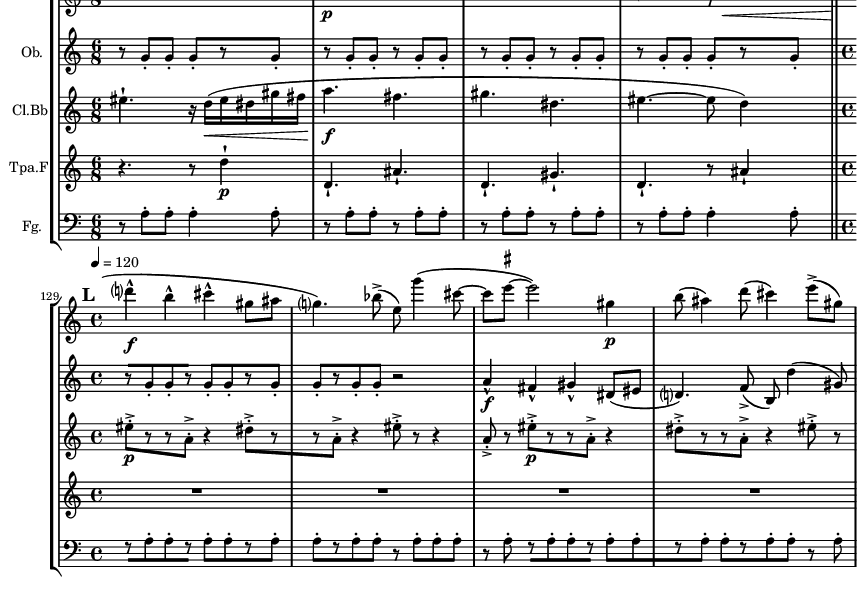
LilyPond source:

\version "2.10.33"

\include "../config/lib.ly"

#(set-global-staff-size 12.5)

global = {
  \time 6/8
  \set Score.currentBarNumber = #125
  \bar ""
  \bracketUp
  \override Staff.TimeSignature #'style = #'()
  \set Score.markFormatter = #format-mark-box-letters
  \override Score.MetronomeMark #'padding = #6
  s1*6/8*4
  \bar "||"
  \mark #11
  \time 4/4
  \tempo 4=120
  s1*4
}

flauta = {
  \relative c''' {
    bes4.~( bes8 c4
    a2.~\p
    a2.) 
    r4. r16 a16\<( c bes dis cis
    %% seção BBA
    d?4-^\f b-^ cis-^ gis8( ais
    g?4.)
    %% (rotacionar #s(5 3 4 1 2 0) 3) com expansão de intervalos
    bes8->( e,8) g'4( cis,8~
    cis e8~\tris e2)
    %% (rotacionar (retrogradar #s(5 3 4 1 2 0) 5))
    gis,4\p
    b8( ais4) d8( cis4)
    %% (rotacionar (retrogradar #s(5 3 4 1 2 0) 4))
    e8->( gis,)
  }
}

oboe = {
  \relative c'' {
    r8 g-. g-. g-.[ r g-.]
    r g-. g-. r g-. g-.
    r g-. g-. r g-. g-.
    r g-. g-. g-.[ r g-.]
    %% seção BBA
    r8[ g-. g-. r] g-.[ g-. r g-.]
    g8-.[ r g-. g-.] r2
    %% sujeito do fugato transposto a quinta
    \transpose d a' {
      \relative {
        %% #s(5 3 4 1 2 0)
        d4-^\f b-^ cis-^ gis8( ais
        g?4.)
        %% (rotacionar #s(5 3 4 1 2 0) 3) com expansão de intervalos
        bes8->( e,8) g'4( cis,8~)
      }
    }
  }
}

clarinete = {
  \relative c'' {
    dis4.\st r16 c16\<( dis cis fis e
    g4.~\f e
    fis4. cis4.
    dis4.~ dis8 c4)
    %% seção BBA
    dis8-.->\p[ r8 r g,-.->] r4 cis8-.->[ r r g-.->] r4 dis'8-.-> r r4 g,8-.-> r
    dis'8-.->\p[ r8 r g,-.->] r4 cis8-.->[ r r g-.->] r4 dis'8-.-> r
  }
}

trompa = {
  \relative c'' {
    r4. r8 g4\st\p
    g,4.\st dis'4.\st
    g,4.\st cis4.\st
    g4.\st r8 dis'4\st
    %% seção BBA
    R1*4
  }
}

fagote = {
  \clef bass
  \relative c' {
    r8 a-. a-. a4-. a8-.
    r8 a-. a-. r a-. a-.
    r a-. a-. r a-. a-.
    r a-. a-. a4-. a8-.
    %% seção BBA
    r8[ a-. a-. r] a-.[ a-. r a-.]
    a-.[ r a-. a-.] r a-. a-. a-. r a-.
    r8[ a-. a-. r] a-.[ a-. r a-.]
    a-.[ r a-. a-.] r a-.
  }
}

\score {
  \new StaffGroup <<
    \new Staff <<
      \set Staff.instrumentName = \markup {\hcenter-in #5 "Fl."}
      \global
      \flauta
    >>
    \new Staff <<
      \set Staff.instrumentName = \markup {\hcenter-in #5 "Ob."}
      \global
      \oboe
    >>
    \new Staff <<
      \set Staff.instrumentName = \markup {\hcenter-in #5 "Cl.Bb"}
      \global
      \transposition bes
      \transpose c d {
        \clarinete
      }
    >>
    \new Staff <<
      \set Staff.instrumentName = \markup {\hcenter-in #5 "Tpa.F"}
      \global
      \transposition f
      \transpose c g {
        \trompa
      }
    >>
    \new Staff <<
      \set Staff.instrumentName = \markup {\hcenter-in #5 "Fg."}
      \global
      \fagote
    >>
  >>
  \layout {
    \context {
      \Staff \consists "Horizontal_bracket_engraver"
    }
  }
}
\paper {
  paper-width = 14.6\cm
  paper-height = 12.5\cm
  line-width = 13.5\cm
  top-margin = -.9\cm
  head-separation = -1\cm
  left-margin = 1\cm
  bottom-margin = -3\cm
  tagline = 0
  indent = #0
}
